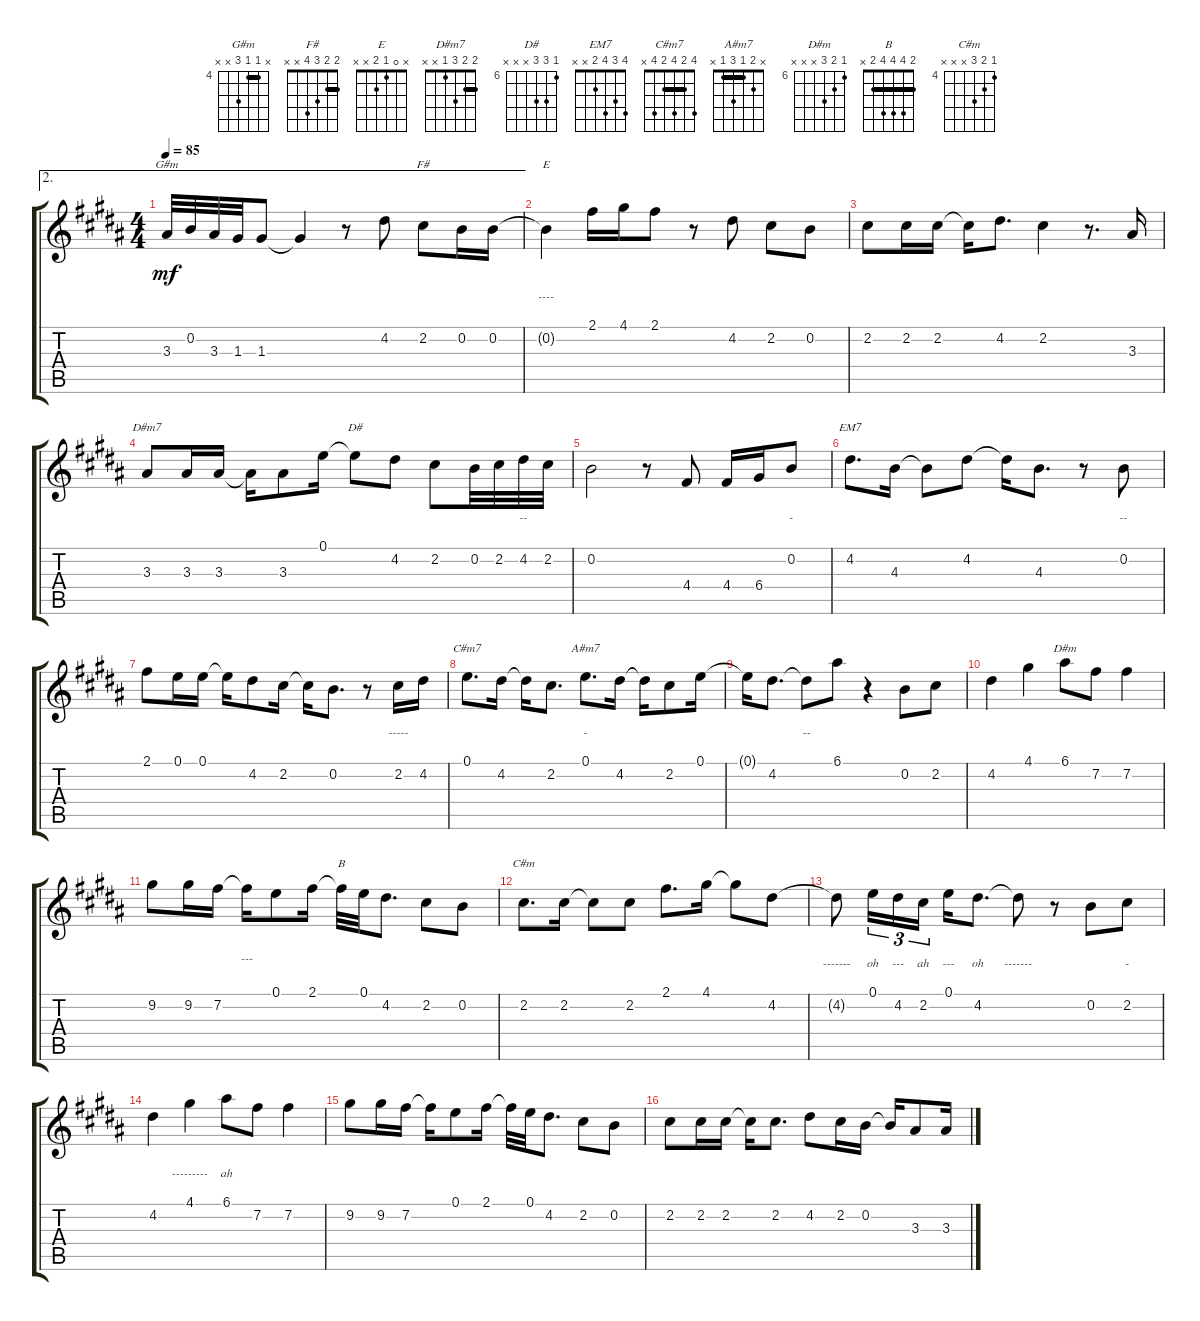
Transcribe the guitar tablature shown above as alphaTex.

\track "" {instrument acousticguitarsteel}
\staff {score tabs}
\tuning (E4 B3 G3 D3 A2 E2) {hide}
\chord ("G#m" x 4 4 6 x x) {firstfret 4 barre 4}
\chord ("F#" 2 2 3 4 x x) {barre 2}
\chord ("E" x 0 1 2 x x)
\chord ("D#m7" 2 2 3 1 x x) {barre 2}
\chord ("D#" 6 8 8 x x x) {firstfret 6}
\chord ("EM7" 4 3 4 2 x x)
\chord ("C#m7" 4 2 4 2 4 x) {barre 2}
\chord ("A#m7" x 2 1 3 1 x) {barre 1}
\chord ("D#m" 6 7 8 x x x) {firstfret 6}
\chord ("B" 2 4 4 4 2 x) {barre 2}
\chord ("C#m" 4 5 6 x x x) {firstfret 4}
\ae 2
\ts (4 4)
\tempo 85
\clef g2
\ks g#minor
3.3.32{ch "G#m" lyrics (0 "") lyrics (1 "") lyrics (2 "") lyrics (3 "") lyrics (4 "") dy mf} 0.2.32{lyrics (0 "") lyrics (1 "") lyrics (2 "") lyrics (3 "") lyrics (4 "")} 3.3.32{lyrics (0 "") lyrics (1 "") lyrics (2 "") lyrics (3 "") lyrics (4 "")} 1.3.32{lyrics (0 "") lyrics (1 "") lyrics (2 "") lyrics (3 "") lyrics (4 "")} 1.3.8{lyrics (0 "") lyrics (1 "") lyrics (2 "") lyrics (3 "") lyrics (4 "")} 1.3{t}.4{lyrics (0 "") lyrics (1 "") lyrics (2 "") lyrics (3 "") lyrics (4 "")} r.8 4.2.8{lyrics (0 "") lyrics (1 "") lyrics (2 "") lyrics (3 "") lyrics (4 "")} 2.2.8{ch "F#" lyrics (0 "") lyrics (1 "") lyrics (2 "") lyrics (3 "") lyrics (4 "")} 0.2.16{lyrics (0 "") lyrics (1 "") lyrics (2 "") lyrics (3 "") lyrics (4 "")} 0.2.16{lyrics (0 "") lyrics (1 "") lyrics (2 "") lyrics (3 "") lyrics (4 "")} |
0.2{t}.4{ch "E" lyrics (0 "") lyrics (1 "----") lyrics (2 "") lyrics (3 "") lyrics (4 "")} 2.1.16{lyrics (0 "") lyrics (1 "") lyrics (2 "") lyrics (3 "") lyrics (4 "")} 4.1.16{lyrics (0 "") lyrics (1 "") lyrics (2 "") lyrics (3 "") lyrics (4 "")} 2.1.8{lyrics (0 "") lyrics (1 "") lyrics (2 "") lyrics (3 "") lyrics (4 "")} r.8 4.2.8{lyrics (0 "") lyrics (1 "") lyrics (2 "") lyrics (3 "") lyrics (4 "")} 2.2.8{lyrics (0 "") lyrics (1 "") lyrics (2 "") lyrics (3 "") lyrics (4 "")} 0.2.8{lyrics (0 "") lyrics (1 "") lyrics (2 "") lyrics (3 "") lyrics (4 "")} |
2.2.8{lyrics (0 "") lyrics (1 "") lyrics (2 "") lyrics (3 "") lyrics (4 "")} 2.2.16{lyrics (0 "") lyrics (1 "") lyrics (2 "") lyrics (3 "") lyrics (4 "")} 2.2.16{lyrics (0 "") lyrics (1 "") lyrics (2 "") lyrics (3 "") lyrics (4 "")} 2.2{t}.16{lyrics (0 "") lyrics (1 "") lyrics (2 "") lyrics (3 "") lyrics (4 "")} 4.2.8{d lyrics (0 "") lyrics (1 "") lyrics (2 "") lyrics (3 "") lyrics (4 "")} 2.2.4{lyrics (0 "") lyrics (1 "") lyrics (2 "") lyrics (3 "") lyrics (4 "")} r.8{d} 3.3.16{lyrics (0 "") lyrics (1 "") lyrics (2 "") lyrics (3 "") lyrics (4 "")} |
3.3.8{ch "D#m7" lyrics (0 "") lyrics (1 "") lyrics (2 "") lyrics (3 "") lyrics (4 "")} 3.3.16{lyrics (0 "") lyrics (1 "") lyrics (2 "") lyrics (3 "") lyrics (4 "")} 3.3.16{lyrics (0 "") lyrics (1 "") lyrics (2 "") lyrics (3 "") lyrics (4 "")} 3.3{t}.16{lyrics (0 "") lyrics (1 "") lyrics (2 "") lyrics (3 "") lyrics (4 "")} 3.3.8{lyrics (0 "") lyrics (1 "") lyrics (2 "") lyrics (3 "") lyrics (4 "")} 0.1.16{lyrics (0 "") lyrics (1 "") lyrics (2 "") lyrics (3 "") lyrics (4 "")} 0.1{t}.8{ch "D#" lyrics (0 "") lyrics (1 "") lyrics (2 "") lyrics (3 "") lyrics (4 "")} 4.2.8{lyrics (0 "") lyrics (1 "") lyrics (2 "") lyrics (3 "") lyrics (4 "")} 2.2.8{lyrics (0 "") lyrics (1 "") lyrics (2 "") lyrics (3 "") lyrics (4 "")} 0.2.32{lyrics (0 "") lyrics (1 "") lyrics (2 "") lyrics (3 "") lyrics (4 "")} 2.2.32{lyrics (0 "") lyrics (1 "") lyrics (2 "") lyrics (3 "") lyrics (4 "")} 4.2.32{lyrics (0 "") lyrics (1 "--") lyrics (2 "") lyrics (3 "") lyrics (4 "")} 2.2.32{lyrics (0 "") lyrics (1 "") lyrics (2 "") lyrics (3 "") lyrics (4 "")} |
0.2.2{lyrics (0 "") lyrics (1 "") lyrics (2 "") lyrics (3 "") lyrics (4 "")} r.8 4.4.8{lyrics (0 "") lyrics (1 "") lyrics (2 "") lyrics (3 "") lyrics (4 "")} 4.4.16{lyrics (0 "") lyrics (1 "") lyrics (2 "") lyrics (3 "") lyrics (4 "")} 6.4.16{lyrics (0 "") lyrics (1 "") lyrics (2 "") lyrics (3 "") lyrics (4 "")} 0.2.8{lyrics (0 "") lyrics (1 "-") lyrics (2 "") lyrics (3 "") lyrics (4 "")} |
4.2.8{d ch "EM7" lyrics (0 "") lyrics (1 "") lyrics (2 "") lyrics (3 "") lyrics (4 "")} 4.3.16{lyrics (0 "") lyrics (1 "") lyrics (2 "") lyrics (3 "") lyrics (4 "")} 4.3{t}.8{lyrics (0 "") lyrics (1 "") lyrics (2 "") lyrics (3 "") lyrics (4 "")} 4.2.8{lyrics (0 "") lyrics (1 "") lyrics (2 "") lyrics (3 "") lyrics (4 "")} 4.2{t}.16{lyrics (0 "") lyrics (1 "") lyrics (2 "") lyrics (3 "") lyrics (4 "")} 4.3.8{d lyrics (0 "") lyrics (1 "") lyrics (2 "") lyrics (3 "") lyrics (4 "")} r.8 0.2.8{lyrics (0 "") lyrics (1 "--") lyrics (2 "") lyrics (3 "") lyrics (4 "")} |
2.1.8{lyrics (0 "") lyrics (1 "") lyrics (2 "") lyrics (3 "") lyrics (4 "")} 0.1.16{lyrics (0 "") lyrics (1 "") lyrics (2 "") lyrics (3 "") lyrics (4 "")} 0.1.16{lyrics (0 "") lyrics (1 "") lyrics (2 "") lyrics (3 "") lyrics (4 "")} 0.1{t}.16{lyrics (0 "") lyrics (1 "") lyrics (2 "") lyrics (3 "") lyrics (4 "")} 4.2.8{lyrics (0 "") lyrics (1 "") lyrics (2 "") lyrics (3 "") lyrics (4 "")} 2.2.16{lyrics (0 "") lyrics (1 "") lyrics (2 "") lyrics (3 "") lyrics (4 "")} 2.2{t}.16{lyrics (0 "") lyrics (1 "") lyrics (2 "") lyrics (3 "") lyrics (4 "")} 0.2.8{d lyrics (0 "") lyrics (1 "") lyrics (2 "") lyrics (3 "") lyrics (4 "")} r.8 2.2.16{lyrics (0 "") lyrics (1 "-----") lyrics (2 "") lyrics (3 "") lyrics (4 "")} 4.2.16{lyrics (0 "") lyrics (1 "") lyrics (2 "") lyrics (3 "") lyrics (4 "")} |
0.1.8{d ch "C#m7" lyrics (0 "") lyrics (1 "") lyrics (2 "") lyrics (3 "") lyrics (4 "")} 4.2.16{lyrics (0 "") lyrics (1 "") lyrics (2 "") lyrics (3 "") lyrics (4 "")} 4.2{t}.16{lyrics (0 "") lyrics (1 "") lyrics (2 "") lyrics (3 "") lyrics (4 "")} 2.2.8{d lyrics (0 "") lyrics (1 "") lyrics (2 "") lyrics (3 "") lyrics (4 "")} 0.1.8{d ch "A#m7" lyrics (0 "") lyrics (1 "-") lyrics (2 "") lyrics (3 "") lyrics (4 "")} 4.2.16{lyrics (0 "") lyrics (1 "") lyrics (2 "") lyrics (3 "") lyrics (4 "")} 4.2{t}.16{lyrics (0 "") lyrics (1 "") lyrics (2 "") lyrics (3 "") lyrics (4 "")} 2.2.8{lyrics (0 "") lyrics (1 "") lyrics (2 "") lyrics (3 "") lyrics (4 "")} 0.1.16{lyrics (0 "") lyrics (1 "") lyrics (2 "") lyrics (3 "") lyrics (4 "")} |
0.1{t}.16{lyrics (0 "") lyrics (1 "") lyrics (2 "") lyrics (3 "") lyrics (4 "")} 4.2.8{d lyrics (0 "") lyrics (1 "") lyrics (2 "") lyrics (3 "") lyrics (4 "")} 4.2{t}.8{lyrics (0 "") lyrics (1 "--") lyrics (2 "") lyrics (3 "") lyrics (4 "")} 6.1.8{lyrics (0 "") lyrics (1 "") lyrics (2 "") lyrics (3 "") lyrics (4 "")} r.4 0.2.8{lyrics (0 "") lyrics (1 "") lyrics (2 "") lyrics (3 "") lyrics (4 "")} 2.2.8{lyrics (0 "") lyrics (1 "") lyrics (2 "") lyrics (3 "") lyrics (4 "")} |
4.2.4{lyrics (0 "") lyrics (1 "") lyrics (2 "") lyrics (3 "") lyrics (4 "")} 4.1.4{lyrics (0 "") lyrics (1 "") lyrics (2 "") lyrics (3 "") lyrics (4 "")} 6.1.8{ch "D#m" lyrics (0 "") lyrics (1 "") lyrics (2 "") lyrics (3 "") lyrics (4 "")} 7.2.8{lyrics (0 "") lyrics (1 "") lyrics (2 "") lyrics (3 "") lyrics (4 "")} 7.2.4{lyrics (0 "") lyrics (1 "") lyrics (2 "") lyrics (3 "") lyrics (4 "")} |
9.2.8{lyrics (0 "") lyrics (1 "") lyrics (2 "") lyrics (3 "") lyrics (4 "")} 9.2.16{lyrics (0 "") lyrics (1 "") lyrics (2 "") lyrics (3 "") lyrics (4 "")} 7.2.16{lyrics (0 "") lyrics (1 "") lyrics (2 "") lyrics (3 "") lyrics (4 "")} 7.2{t}.16{lyrics (0 "") lyrics (1 "---") lyrics (2 "") lyrics (3 "") lyrics (4 "")} 0.1.8{lyrics (0 "") lyrics (1 "") lyrics (2 "") lyrics (3 "") lyrics (4 "")} 2.1.16{lyrics (0 "") lyrics (1 "") lyrics (2 "") lyrics (3 "") lyrics (4 "")} 2.1{t}.32{ch "B" lyrics (0 "") lyrics (1 "") lyrics (2 "") lyrics (3 "") lyrics (4 "")} 0.1.32{lyrics (0 "") lyrics (1 "") lyrics (2 "") lyrics (3 "") lyrics (4 "")} 4.2.8{d lyrics (0 "") lyrics (1 "") lyrics (2 "") lyrics (3 "") lyrics (4 "")} 2.2.8{lyrics (0 "") lyrics (1 "") lyrics (2 "") lyrics (3 "") lyrics (4 "")} 0.2.8{lyrics (0 "") lyrics (1 "") lyrics (2 "") lyrics (3 "") lyrics (4 "")} |
2.2.8{d ch "C#m" lyrics (0 "") lyrics (1 "") lyrics (2 "") lyrics (3 "") lyrics (4 "")} 2.2.16{lyrics (0 "") lyrics (1 "") lyrics (2 "") lyrics (3 "") lyrics (4 "")} 2.2{t}.8{lyrics (0 "") lyrics (1 "") lyrics (2 "") lyrics (3 "") lyrics (4 "")} 2.2.8{lyrics (0 "") lyrics (1 "") lyrics (2 "") lyrics (3 "") lyrics (4 "")} 2.1.8{d lyrics (0 "") lyrics (1 "") lyrics (2 "") lyrics (3 "") lyrics (4 "")} 4.1.16{lyrics (0 "") lyrics (1 "") lyrics (2 "") lyrics (3 "") lyrics (4 "")} 4.1{t}.8{lyrics (0 "") lyrics (1 "") lyrics (2 "") lyrics (3 "") lyrics (4 "")} 4.2.8{lyrics (0 "") lyrics (1 "") lyrics (2 "") lyrics (3 "") lyrics (4 "")} |
4.2{t}.8{lyrics (0 "") lyrics (1 "") lyrics (2 "-------") lyrics (3 "") lyrics (4 "")} 0.1.16{tu (3 2) lyrics (0 "") lyrics (1 "") lyrics (2 "oh") lyrics (3 "") lyrics (4 "")} 4.2.16{tu (3 2) lyrics (0 "") lyrics (1 "") lyrics (2 "---") lyrics (3 "") lyrics (4 "")} 2.2.16{tu (3 2) lyrics (0 "") lyrics (1 "") lyrics (2 "ah") lyrics (3 "") lyrics (4 "")} 0.1.16{lyrics (0 "") lyrics (1 "") lyrics (2 "---") lyrics (3 "") lyrics (4 "")} 4.2.8{d lyrics (0 "") lyrics (1 "") lyrics (2 "oh") lyrics (3 "") lyrics (4 "")} 4.2{t}.8{lyrics (0 "") lyrics (1 "") lyrics (2 "-------") lyrics (3 "") lyrics (4 "")} r.8 0.2.8{lyrics (0 "") lyrics (1 "") lyrics (2 "") lyrics (3 "") lyrics (4 "")} 2.2.8{lyrics (0 "") lyrics (1 "") lyrics (2 "-") lyrics (3 "") lyrics (4 "")} |
4.2.4{lyrics (0 "") lyrics (1 "") lyrics (2 "") lyrics (3 "") lyrics (4 "")} 4.1.4{lyrics (0 "") lyrics (1 "") lyrics (2 "---------") lyrics (3 "") lyrics (4 "")} 6.1.8{lyrics (0 "") lyrics (1 "") lyrics (2 "ah") lyrics (3 "") lyrics (4 "")} 7.2.8{lyrics (0 "") lyrics (1 "") lyrics (2 "") lyrics (3 "") lyrics (4 "")} 7.2.4{lyrics (0 "") lyrics (1 "") lyrics (2 "") lyrics (3 "") lyrics (4 "")} |
9.2.8{lyrics (0 "") lyrics (1 "") lyrics (2 "") lyrics (3 "") lyrics (4 "")} 9.2.16{lyrics (0 "") lyrics (1 "") lyrics (2 "") lyrics (3 "") lyrics (4 "")} 7.2.16{lyrics (0 "") lyrics (1 "") lyrics (2 "") lyrics (3 "") lyrics (4 "")} 7.2{t}.16{lyrics (0 "") lyrics (1 "") lyrics (2 "") lyrics (3 "") lyrics (4 "")} 0.1.8{lyrics (0 "") lyrics (1 "") lyrics (2 "") lyrics (3 "") lyrics (4 "")} 2.1.16{lyrics (0 "") lyrics (1 "") lyrics (2 "") lyrics (3 "") lyrics (4 "")} 2.1{t}.32{lyrics (0 "") lyrics (1 "") lyrics (2 "") lyrics (3 "") lyrics (4 "")} 0.1.32{lyrics (0 "") lyrics (1 "") lyrics (2 "") lyrics (3 "") lyrics (4 "")} 4.2.8{d lyrics (0 "") lyrics (1 "") lyrics (2 "") lyrics (3 "") lyrics (4 "")} 2.2.8{lyrics (0 "") lyrics (1 "") lyrics (2 "") lyrics (3 "") lyrics (4 "")} 0.2.8{lyrics (0 "") lyrics (1 "") lyrics (2 "") lyrics (3 "") lyrics (4 "")} |
2.2.8{lyrics (0 "") lyrics (1 "") lyrics (2 "") lyrics (3 "") lyrics (4 "")} 2.2.16{lyrics (0 "") lyrics (1 "") lyrics (2 "") lyrics (3 "") lyrics (4 "")} 2.2.16{lyrics (0 "") lyrics (1 "") lyrics (2 "") lyrics (3 "") lyrics (4 "")} 2.2{t}.16{lyrics (0 "") lyrics (1 "") lyrics (2 "") lyrics (3 "") lyrics (4 "")} 2.2.8{d lyrics (0 "") lyrics (1 "") lyrics (2 "") lyrics (3 "") lyrics (4 "")} 4.2.8{lyrics (0 "") lyrics (1 "") lyrics (2 "") lyrics (3 "") lyrics (4 "")} 2.2.16{lyrics (0 "") lyrics (1 "") lyrics (2 "") lyrics (3 "") lyrics (4 "")} 0.2.16{lyrics (0 "") lyrics (1 "") lyrics (2 "") lyrics (3 "") lyrics (4 "")} 0.2{t}.16{lyrics (0 "") lyrics (1 "") lyrics (2 "") lyrics (3 "") lyrics (4 "")} 3.3.8{lyrics (0 "") lyrics (1 "") lyrics (2 "") lyrics (3 "") lyrics (4 "")} 3.3.16{lyrics (0 "") lyrics (1 "") lyrics (2 "") lyrics (3 "") lyrics (4 "")}
